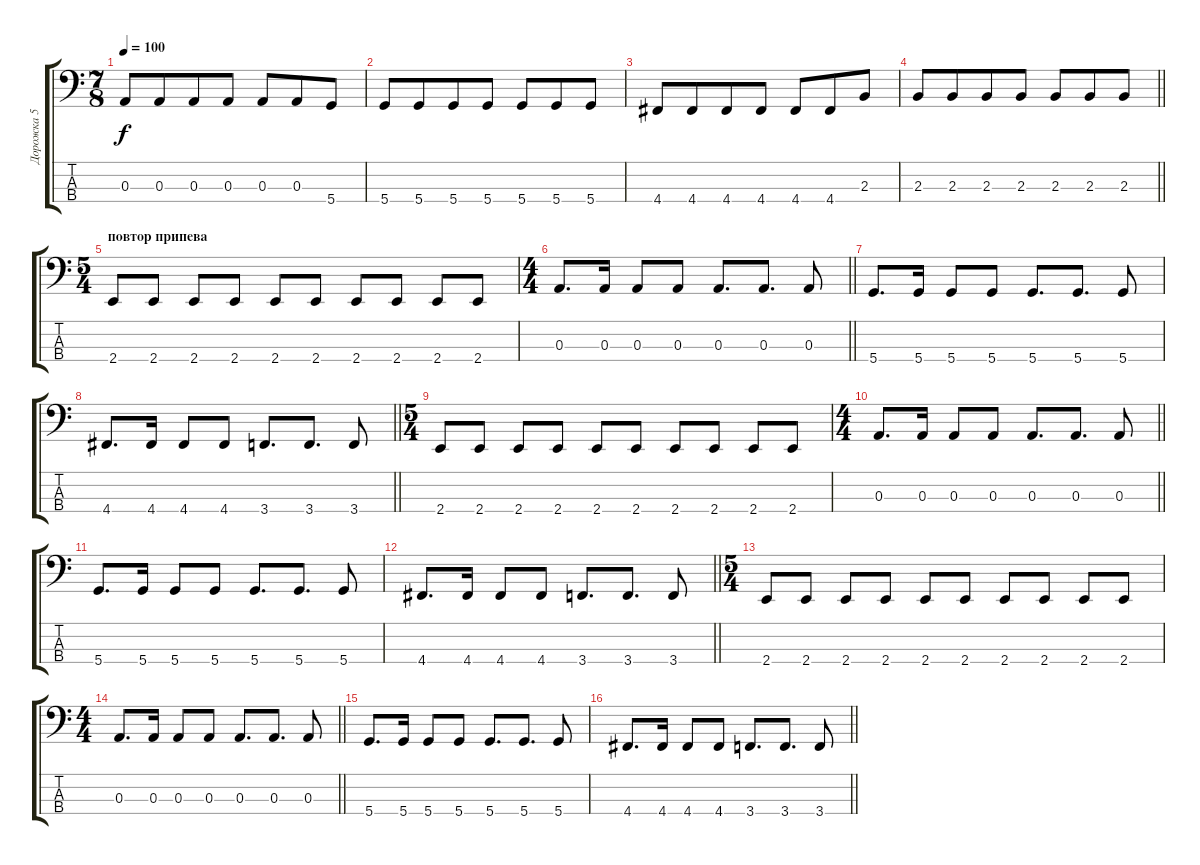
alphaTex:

\track ("Дорожка 5" "Дорожка 5") {instrument electricbassfinger}
\staff {score tabs}
\tuning (G2 D2 A1 D1) {hide}
\ts (7 8)
\tempo 100
\clef f4
\ks c
0.3.8{dy f} 0.3.8 0.3.8 0.3.8 0.3.8 0.3.8 5.4.8 |
5.4.8 5.4.8 5.4.8 5.4.8 5.4.8 5.4.8 5.4.8 |
4.4.8 4.4.8 4.4.8 4.4.8 4.4.8 4.4.8 2.3.8 |
\barLineRight lightlight
2.3.8 2.3.8 2.3.8 2.3.8 2.3.8 2.3.8 2.3.8 |
\ts (5 4)
\section ("" "повтор припева")
2.4.8 2.4.8 2.4.8 2.4.8 2.4.8 2.4.8 2.4.8 2.4.8 2.4.8 2.4.8 |
\ts (4 4)
\barLineRight lightlight
0.3.8{d} 0.3.16 0.3.8 0.3.8 0.3.8{d} 0.3.8{d} 0.3.8 |
5.4.8{d} 5.4.16 5.4.8 5.4.8 5.4.8{d} 5.4.8{d} 5.4.8 |
\barLineRight lightlight
4.4.8{d} 4.4.16 4.4.8 4.4.8 3.4.8{d} 3.4.8{d} 3.4.8 |
\ts (5 4)
2.4.8 2.4.8 2.4.8 2.4.8 2.4.8 2.4.8 2.4.8 2.4.8 2.4.8 2.4.8 |
\ts (4 4)
\barLineRight lightlight
0.3.8{d} 0.3.16 0.3.8 0.3.8 0.3.8{d} 0.3.8{d} 0.3.8 |
5.4.8{d} 5.4.16 5.4.8 5.4.8 5.4.8{d} 5.4.8{d} 5.4.8 |
\barLineRight lightlight
4.4.8{d} 4.4.16 4.4.8 4.4.8 3.4.8{d} 3.4.8{d} 3.4.8 |
\ts (5 4)
2.4.8 2.4.8 2.4.8 2.4.8 2.4.8 2.4.8 2.4.8 2.4.8 2.4.8 2.4.8 |
\ts (4 4)
\barLineRight lightlight
0.3.8{d} 0.3.16 0.3.8 0.3.8 0.3.8{d} 0.3.8{d} 0.3.8 |
5.4.8{d} 5.4.16 5.4.8 5.4.8 5.4.8{d} 5.4.8{d} 5.4.8 |
\barLineRight lightlight
4.4.8{d} 4.4.16 4.4.8 4.4.8 3.4.8{d} 3.4.8{d} 3.4.8
